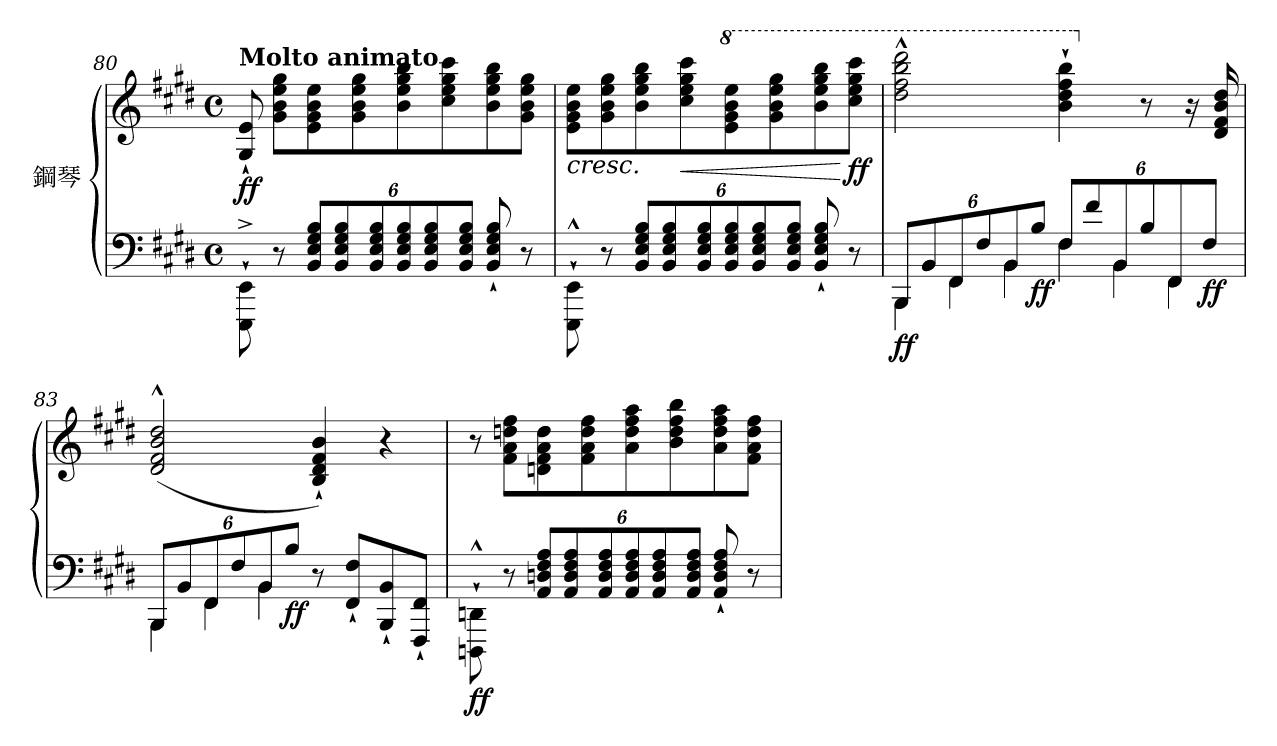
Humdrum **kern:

**kern	**kern	**dynam
*part1	*part1	*part1
*staff2	*staff1	*staff1/2
*I"鋼琴	*	*
*clefF4	*clefG2	*
*k[f#c#g#d#]	*k[f#c#g#d#]	*
*M4/4	*M4/4	*
*met(c)	*met(c)	*
*MM52	*MM52	*
=80	=80	=80
!	!LO:TX:a:B:t=Molto animato	!
!	!	!LO:DY:b
8EEE\`^ 8EE\`^	8G#/` 8e/`	ff
*	*MM86	*
8r	8g#\ 8b\ 8ee\ 8gg#\L	.
*Xbrackettup	*	*
*	*MM92	*
12BB/ 12E/ 12G#/ 12B/L	8e\ 8g#\ 8b\ 8ee\	.
12BB/ 12E/ 12G#/ 12B/	.	.
*	*MM108	*
.	8g#\ 8b\ 8ee\ 8gg#\	.
12BB/ 12E/ 12G#/ 12B/	.	.
*	*MM116	*
12BB/ 12E/ 12G#/ 12B/	8b\ 8ee\ 8gg#\ 8bb\	.
12BB/ 12E/ 12G#/ 12B/	.	.
.	8cc#\ 8ee\ 8gg#\ 8ccc#\	.
12BB/ 12E/ 12G#/ 12B/J	.	.
8BB/` 8E/` 8G#/` 8B/`	8b\ 8ee\ 8gg#\ 8bb\	.
8r	8g#\ 8b\ 8ee\ 8gg#\J	.
!!LO:PB:g=z
=81	=81	=81
!	!LO:TX:b:i:t=cresc.	!
8EEE\`^^ 8EE\`^^	8e\ 8g#\ 8b\ 8ee\L	.
8r	8g#\ 8b\ 8ee\ 8gg#\	.
12BB/ 12E/ 12G#/ 12B/L	8b\ 8ee\ 8gg#\ 8bb\	.
12BB/ 12E/ 12G#/ 12B/	.	.
!	!	!LO:HP:b
.	8cc#\ 8ee\ 8gg#\ 8ccc#\	<
12BB/ 12E/ 12G#/ 12B/	.	.
*	*8va	*
12BB/ 12E/ 12G#/ 12B/	8ee\ 8gg#\ 8bb\ 8eee\	.
12BB/ 12E/ 12G#/ 12B/	.	.
.	8gg#\ 8bb\ 8eee\ 8ggg#\	.
12BB/ 12E/ 12G#/ 12B/J	.	.
8BB/` 8E/` 8G#/` 8B/`	8bb\ 8eee\ 8ggg#\ 8bbb\	.
!	!	!LO:DY:n=1:b
8r	8ccc#\ 8eee\ 8ggg#\ 8cccc#\J	[ ff
=82	=82	=82
*^	*	*
*	*Xtuplet	*	*
!	!	!	!LO:DY:b=2
12BBB/L	6BBB\	2ddd#\^^ 2fff#\^^ 2bbb\^^ 2dddd#\^^	ff
12BB/	.	.	.
12FF#/	6FF#\	.	.
12F#/	.	.	.
12BB/	6BB\	.	.
!	!	!	!LO:DY:b=2
12B/J	.	.	ff
*tuplet	*Xtuplet	*	*
12F#/L	6F#\	4bb\` 4ddd#\` 4fff#\` 4bbb\`	.
12f#/	.	.	.
12BB/	6BB\	.	.
*	*	*X8va	*
12B/	.	8r	.
12FF#/	6FF#\	.	.
.	.	16r	.
!	!	!	!LO:DY:b=2
12F#/J	.	.	ff
.	.	16d#/ 16f#/ 16b/ 16dd#/	.
=83	=83	=83	=83
*tuplet	*Xtuplet	*	*
12BBB/L	6BBB\	(<2d#/^^ 2f#/^^ 2b/^^ 2dd#/^^	.
12BB/	.	.	.
12FF#/	6FF#\	.	.
12F#/	.	.	.
12BB/	6BB\	.	.
!	!	!	!LO:DY:b=2
12B/J	.	.	ff
8r	2ryy	4B/` 4d#/` 4f#/` 4b/`)	.
8FF#/` 8F#/`L	.	.	.
8BBB/` 8BB/`	.	4r	.
8FFF#/` 8FF#/`J	.	.	.
*v	*v	*	*
=84	=84	=84
!	!	!LO:DY:b=2
8DDDn\`^^ 8DDn\`^^	8r	ff
8r	8f#\ 8a\ 8ddn\ 8ff#\L	.
*tuplet	*	*
12AA/ 12Dn/ 12F#/ 12A/L	8dn\ 8f#\ 8a\ 8dd\	.
12AA/ 12D/ 12F#/ 12A/	.	.
.	8f#\ 8a\ 8dd\ 8ff#\	.
12AA/ 12D/ 12F#/ 12A/	.	.
12AA/ 12D/ 12F#/ 12A/	8a\ 8dd\ 8ff#\ 8aa\	.
12AA/ 12D/ 12F#/ 12A/	.	.
.	8b\ 8dd\ 8ff#\ 8bb\	.
12AA/ 12D/ 12F#/ 12A/J	.	.
8AA/` 8D/` 8F#/` 8A/`	8a\ 8dd\ 8ff#\ 8aa\	.
8r	8f#\ 8a\ 8dd\ 8ff#\J	.
=	=	=
*-	*-	*-
